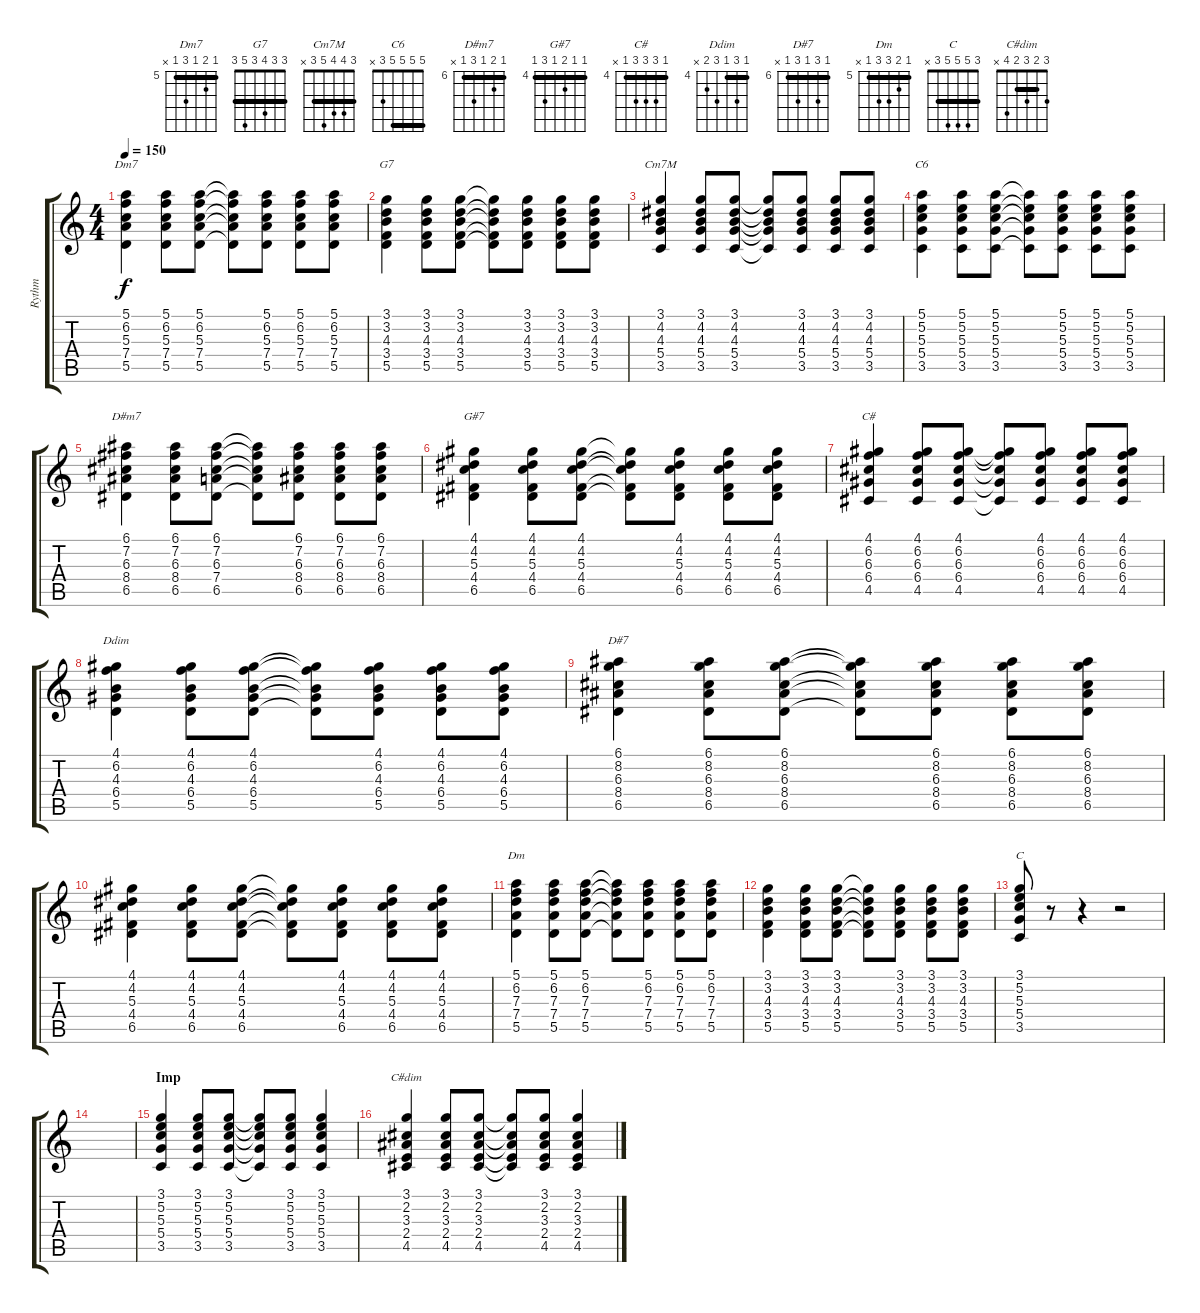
\track ("Rythm" "Rythm") {instrument acousticguitarnylon}
\staff {score tabs}
\tuning (E4 B3 G3 D3 A2 E2) {hide}
\chord ("Dm7" 5 6 5 7 5 x) {firstfret 5 barre 5}
\chord ("G7" 3 3 4 3 5 3) {barre 3}
\chord ("Cm7M" 3 4 4 5 3 x) {barre 3}
\chord ("C6" 5 5 5 5 3 x) {barre 5}
\chord ("D#m7" 6 7 6 8 6 x) {firstfret 6 barre 6}
\chord ("G#7" 4 4 5 4 6 4) {firstfret 4 barre 4}
\chord ("C#" 4 6 6 6 4 x) {firstfret 4 barre 4}
\chord ("Ddim" 4 6 4 6 5 x) {firstfret 4 barre 4}
\chord ("D#7" 6 8 6 8 6 x) {firstfret 6 barre 6}
\chord ("Dm" 5 6 7 7 5 x) {firstfret 5 barre 5}
\chord ("C" 3 5 5 5 3 x) {barre 3}
\chord ("C#dim" 3 2 3 2 4 x) {barre 2}
\ts (4 4)
\tempo 150
\clef g2
\ks c
(5.1 6.2 5.3 7.4 5.5).4{ch "Dm7" dy f} (5.1 6.2 5.3 7.4 5.5).8 (5.1 6.2 5.3 7.4 5.5).8 (5.1{t} 6.2{t} 5.3{t} 7.4{t} 5.5{t}).8 (5.1 6.2 5.3 7.4 5.5).8 (5.1 6.2 5.3 7.4 5.5).8 (5.1 6.2 5.3 7.4 5.5).8 |
(3.1 3.2 4.3 3.4 5.5).4{ch "G7"} (3.1 3.2 4.3 3.4 5.5).8 (3.1 3.2 4.3 3.4 5.5).8 (3.1{t} 3.2{t} 4.3{t} 3.4{t} 5.5{t}).8 (3.1 3.2 4.3 3.4 5.5).8 (3.1 3.2 4.3 3.4 5.5).8 (3.1 3.2 4.3 3.4 5.5).8 |
(3.1 4.2 4.3 5.4 3.5).4{ch "Cm7M"} (3.1 4.2 4.3 5.4 3.5).8 (3.1 4.2 4.3 5.4 3.5).8 (3.1{t} 4.2{t} 4.3{t} 5.4{t} 3.5{t}).8 (3.1 4.2 4.3 5.4 3.5).8 (3.1 4.2 4.3 5.4 3.5).8 (3.1 4.2 4.3 5.4 3.5).8 |
(5.1 5.2 5.3 5.4 3.5).4{ch "C6"} (5.1 5.2 5.3 5.4 3.5).8 (5.1 5.2 5.3 5.4 3.5).8 (5.1{t} 5.2{t} 5.3{t} 5.4{t} 3.5{t}).8 (5.1 5.2 5.3 5.4 3.5).8 (5.1 5.2 5.3 5.4 3.5).8 (5.1 5.2 5.3 5.4 3.5).8 |
(6.1 7.2 6.3 8.4 6.5).4{ch "D#m7"} (6.1 7.2 6.3 8.4 6.5).8 (6.1 7.2 6.3 7.4 6.5).8 (6.1{t} 7.2{t} 6.3{t} 7.4{t} 6.5{t}).8 (6.1 7.2 6.3 8.4 6.5).8 (6.1 7.2 6.3 8.4 6.5).8 (6.1 7.2 6.3 8.4 6.5).8 |
(4.1 4.2 5.3 4.4 6.5).4{ch "G#7"} (4.1 4.2 5.3 4.4 6.5).8 (4.1 4.2 5.3 4.4 6.5).8 (4.1{t} 4.2{t} 5.3{t} 4.4{t} 6.5{t}).8 (4.1 4.2 5.3 4.4 6.5).8 (4.1 4.2 5.3 4.4 6.5).8 (4.1 4.2 5.3 4.4 6.5).8 |
(4.1 6.2 6.3 6.4 4.5).4{ch "C#"} (4.1 6.2 6.3 6.4 4.5).8 (4.1 6.2 6.3 6.4 4.5).8 (4.1{t} 6.2{t} 6.3{t} 6.4{t} 4.5{t}).8 (4.1 6.2 6.3 6.4 4.5).8 (4.1 6.2 6.3 6.4 4.5).8 (4.1 6.2 6.3 6.4 4.5).8 |
(4.1 6.2 4.3 6.4 5.5).4{ch "Ddim"} (4.1 6.2 4.3 6.4 5.5).8 (4.1 6.2 4.3 6.4 5.5).8 (4.1{t} 6.2{t} 4.3{t} 6.4{t} 5.5{t}).8 (4.1 6.2 4.3 6.4 5.5).8 (4.1 6.2 4.3 6.4 5.5).8 (4.1 6.2 4.3 6.4 5.5).8 |
(6.1 8.2 6.3 8.4 6.5).4{ch "D#7"} (6.1 8.2 6.3 8.4 6.5).8 (6.1 8.2 6.3 8.4 6.5).8 (6.1{t} 8.2{t} 6.3{t} 8.4{t} 6.5{t}).8 (6.1 8.2 6.3 8.4 6.5).8 (6.1 8.2 6.3 8.4 6.5).8 (6.1 8.2 6.3 8.4 6.5).8 |
(4.1 4.2 5.3 4.4 6.5).4 (4.1 4.2 5.3 4.4 6.5).8 (4.1 4.2 5.3 4.4 6.5).8 (4.1{t} 4.2{t} 5.3{t} 4.4{t} 6.5{t}).8 (4.1 4.2 5.3 4.4 6.5).8 (4.1 4.2 5.3 4.4 6.5).8 (4.1 4.2 5.3 4.4 6.5).8 |
(5.1 6.2 7.3 7.4 5.5).4{ch "Dm"} (5.1 6.2 7.3 7.4 5.5).8 (5.1 6.2 7.3 7.4 5.5).8 (5.1{t} 6.2{t} 7.3{t} 7.4{t} 5.5{t}).8 (5.1 6.2 7.3 7.4 5.5).8 (5.1 6.2 7.3 7.4 5.5).8 (5.1 6.2 7.3 7.4 5.5).8 |
(3.1 3.2 4.3 3.4 5.5).4 (3.1 3.2 4.3 3.4 5.5).8 (3.1 3.2 4.3 3.4 5.5).8 (3.1{t} 3.2{t} 4.3{t} 3.4{t} 5.5{t}).8 (3.1 3.2 4.3 3.4 5.5).8 (3.1 3.2 4.3 3.4 5.5).8 (3.1 3.2 4.3 3.4 5.5).8 |
(3.1 5.2 5.3 5.4 3.5).8{ch "C"} r.8 r.4 r.2 |
|
\section ("" "Imp")
(3.1 5.2 5.3 5.4 3.5).4 (3.1 5.2 5.3 5.4 3.5).8 (3.1 5.2 5.3 5.4 3.5).8 (3.1{t} 5.2{t} 5.3{t} 5.4{t} 3.5{t}).8 (3.1 5.2 5.3 5.4 3.5).8 (3.1 5.2 5.3 5.4 3.5).4 |
(3.1 2.2 3.3 2.4 4.5).4{ch "C#dim"} (3.1 2.2 3.3 2.4 4.5).8 (3.1 2.2 3.3 2.4 4.5).8 (3.1{t} 2.2{t} 3.3{t} 2.4{t} 4.5{t}).8 (3.1 2.2 3.3 2.4 4.5).8 (3.1 2.2 3.3 2.4 4.5).4
